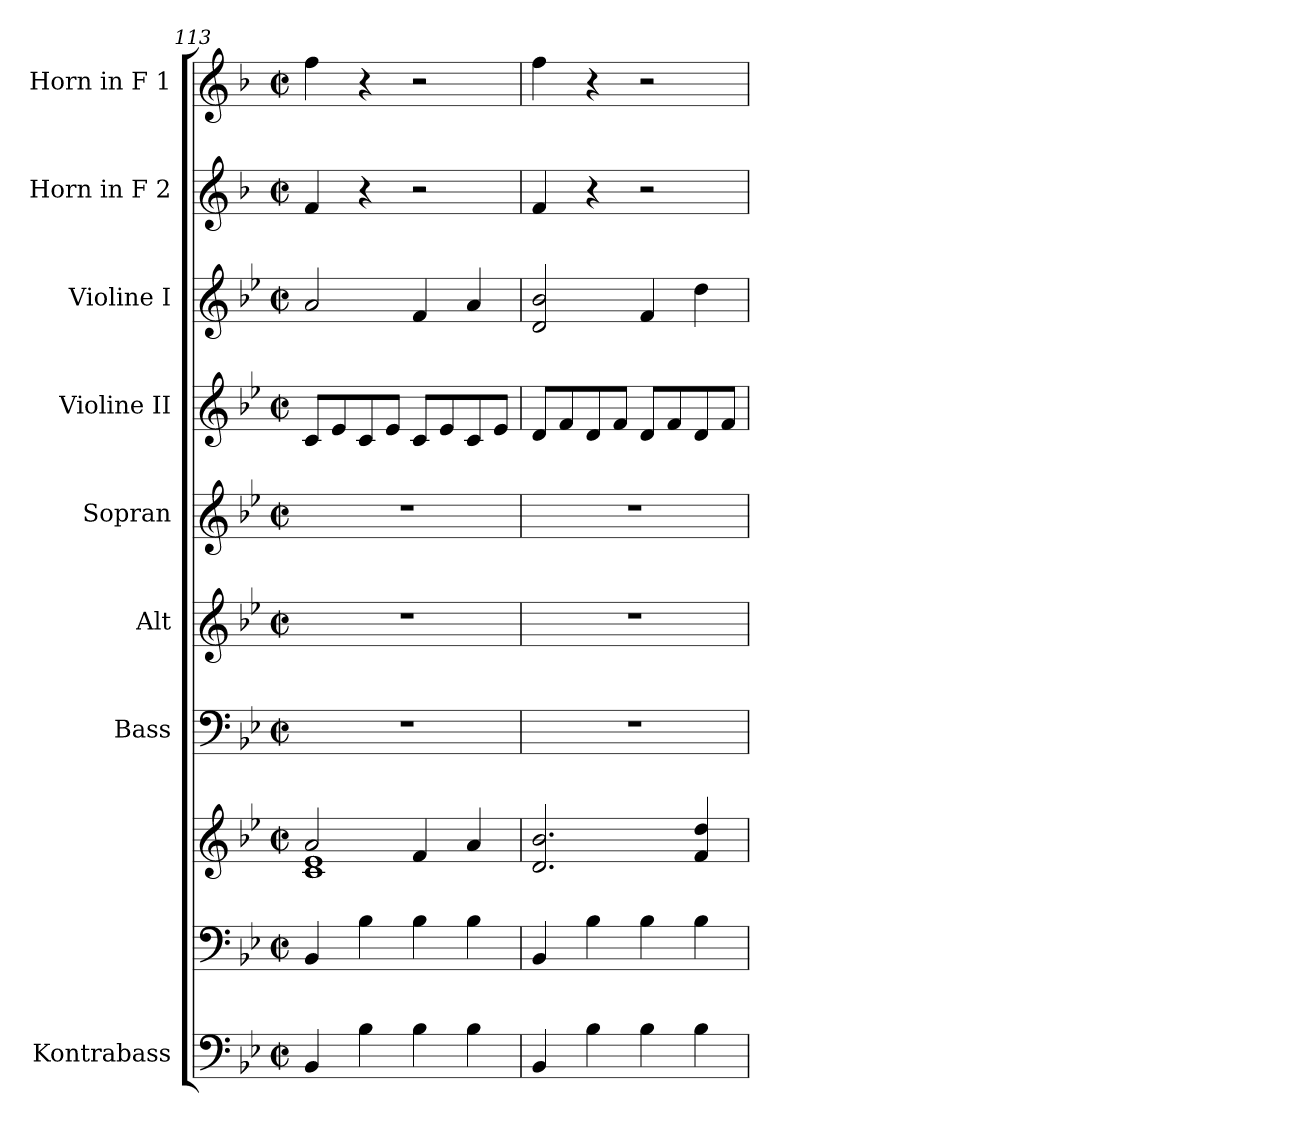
**kern	**kern	**kern	**kern	**kern	**kern	**kern	**kern	**kern	**kern
*part9	*part8	*part8	*part7	*part6	*part5	*part4	*part3	*part2	*part1
*staff10	*staff9	*staff8	*staff7	*staff6	*staff5	*staff4	*staff3	*staff2	*staff1
*I"Kontrabass	*	*	*I"Bass	*I"Alt	*I"Sopran	*I"Violine II	*I"Violine I	*I"Horn in F 2	*I"Horn in F 1
*I'Kb.	*	*	*I'B.	*I'A.	*I'S.	*I'Vl. II	*I'Vl. I	*	*
*clefF4	*clefF4	*clefG2	*clefF4	*clefG2	*clefG2	*clefG2	*clefG2	*clefG2	*clefG2
*ITrd7c12	*	*	*	*	*	*	*	*ITrd4c7	*ITrd4c7
*k[b-e-]	*k[b-e-]	*k[b-e-]	*k[b-e-]	*k[b-e-]	*k[b-e-]	*k[b-e-]	*k[b-e-]	*k[b-e-]	*k[b-e-]
*B-:	*B-:	*B-:	*B-:	*B-:	*B-:	*B-:	*B-:	*B-:	*B-:
*M2/2	*M2/2	*M2/2	*M2/2	*M2/2	*M2/2	*M2/2	*M2/2	*M2/2	*M2/2
*met(c|)	*met(c|)	*met(c|)	*met(c|)	*met(c|)	*met(c|)	*met(c|)	*met(c|)	*met(c|)	*met(c|)
=113	=113	=113	=113	=113	=113	=113	=113	=113	=113
*	*	*^	*	*	*	*	*	*	*
4BBB-/	4BB-/	2a/	1c 1e-	1r	1r	1r	8c/L	2a/	4B-/	4b-\
.	.	.	.	.	.	.	8e-/	.	.	.
4BB-\	4B-\	.	.	.	.	.	8c/	.	4r	4r
.	.	.	.	.	.	.	8e-/J	.	.	.
4BB-\	4B-\	4f/	.	.	.	.	8c/L	4f/	2r	2r
.	.	.	.	.	.	.	8e-/	.	.	.
4BB-\	4B-\	4a/	.	.	.	.	8c/	4a/	.	.
.	.	.	.	.	.	.	8e-/J	.	.	.
*	*	*v	*v	*	*	*	*	*	*	*
=114	=114	=114	=114	=114	=114	=114	=114	=114	=114
4BBB-/	4BB-/	2.d/ 2.b-/	1r	1r	1r	8d/L	2d/ 2b-/	4B-/	4b-\
.	.	.	.	.	.	8f/	.	.	.
4BB-\	4B-\	.	.	.	.	8d/	.	4r	4r
.	.	.	.	.	.	8f/J	.	.	.
4BB-\	4B-\	.	.	.	.	8d/L	4f/	2r	2r
.	.	.	.	.	.	8f/	.	.	.
4BB-\	4B-\	4f/ 4dd/	.	.	.	8d/	4dd\	.	.
.	.	.	.	.	.	8f/J	.	.	.
=	=	=	=	=	=	=	=	=	=
*-	*-	*-	*-	*-	*-	*-	*-	*-	*-
